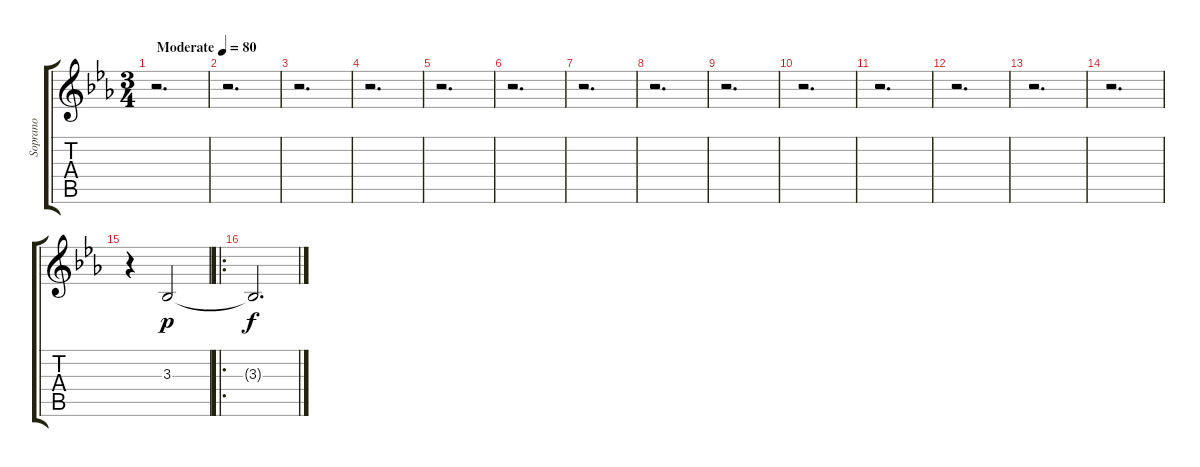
\track ("Soprano" "Soprano") {instrument violin}
\staff {score tabs}
\tuning (E4 B3 G3 D3 A2 E2) {hide}
\ts (3 4)
\tempo (80 "Moderate")
\clef g2
\ks eb
r.2{d dy p instrument violin} |
r.2{d} |
r.2{d} |
r.2{d} |
r.2{d} |
r.2{d} |
r.2{d} |
r.2{d} |
r.2{d} |
r.2{d} |
r.2{d} |
r.2{d} |
r.2{d} |
r.2{d} |
r.4 3.3.2 |
\ro
3.3{t}.2{d dy f}
